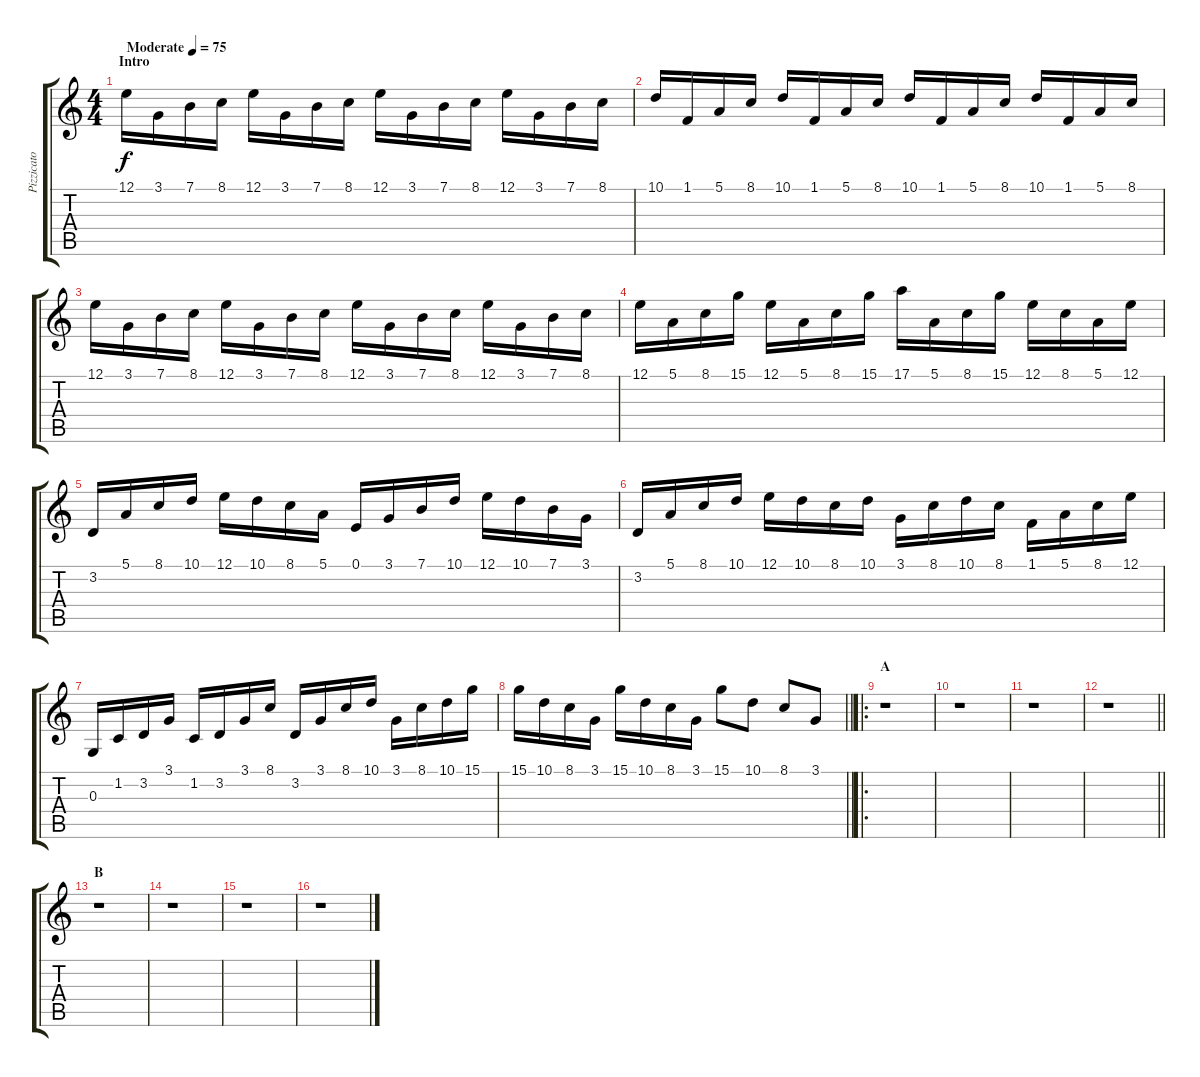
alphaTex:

\track ("Pizzicato Strings/ Harmonica (L)" "Pizzicato ") {instrument pizzicatostrings}
\staff {score tabs}
\tuning (E4 B3 G3 D3 A2 E2) {hide}
\ts (4 4)
\section ("" "Intro")
\tempo (75 "Moderate")
\clef g2
\ks c
12.1.16{dy f instrument pizzicatostrings} 3.1.16 7.1.16 8.1.16 12.1.16 3.1.16 7.1.16 8.1.16 12.1.16 3.1.16 7.1.16 8.1.16 12.1.16 3.1.16 7.1.16 8.1.16 |
10.1.16 1.1.16 5.1.16 8.1.16 10.1.16 1.1.16 5.1.16 8.1.16 10.1.16 1.1.16 5.1.16 8.1.16 10.1.16 1.1.16 5.1.16 8.1.16 |
12.1.16 3.1.16 7.1.16 8.1.16 12.1.16 3.1.16 7.1.16 8.1.16 12.1.16 3.1.16 7.1.16 8.1.16 12.1.16 3.1.16 7.1.16 8.1.16 |
12.1.16 5.1.16 8.1.16 15.1.16 12.1.16 5.1.16 8.1.16 15.1.16 17.1.16 5.1.16 8.1.16 15.1.16 12.1.16 8.1.16 5.1.16 12.1.16 |
3.2.16 5.1.16 8.1.16 10.1.16 12.1.16 10.1.16 8.1.16 5.1.16 0.1.16 3.1.16 7.1.16 10.1.16 12.1.16 10.1.16 7.1.16 3.1.16 |
3.2.16 5.1.16 8.1.16 10.1.16 12.1.16 10.1.16 8.1.16 10.1.16 3.1.16 8.1.16 10.1.16 8.1.16 1.1.16 5.1.16 8.1.16 12.1.16 |
0.3.16 1.2.16 3.2.16 3.1.16 1.2.16 3.2.16 3.1.16 8.1.16 3.2.16 3.1.16 8.1.16 10.1.16 3.1.16 8.1.16 10.1.16 15.1.16 |
\barLineRight lightlight
15.1.16 10.1.16 8.1.16 3.1.16 15.1.16 10.1.16 8.1.16 3.1.16 15.1.8 10.1.8 8.1.8 3.1.8 |
\ro
\section ("" "A")
r.1 |
r.1 |
r.1 |
\barLineRight lightlight
r.1 |
\section ("" "B")
r.1 |
r.1 |
r.1 |
r.1
